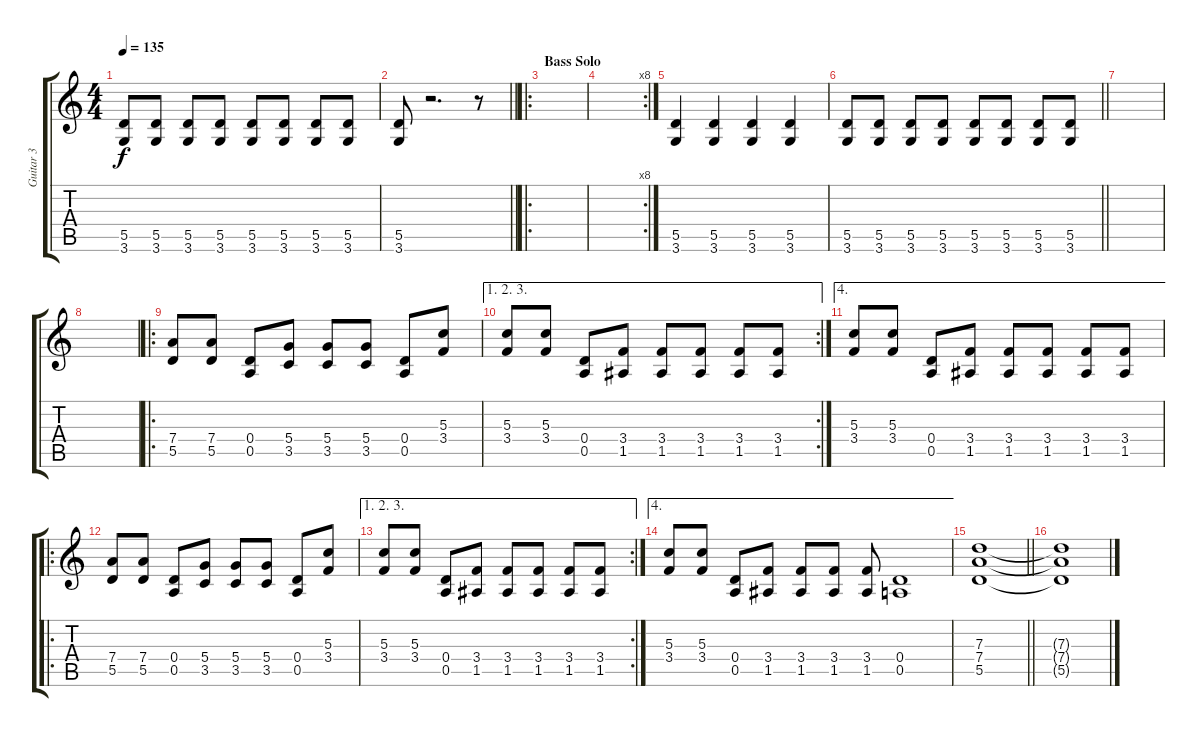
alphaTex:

\track ("Guitar 3" "Guitar 3") {instrument overdrivenguitar}
\staff {score tabs}
\tuning (E4 B3 G3 D3 A2 E2) {hide}
\ts (4 4)
\tempo 135
\clef g2
\ks c
(5.5 3.6).8{dy f} (5.5 3.6).8 (5.5 3.6).8 (5.5 3.6).8 (5.5 3.6).8 (5.5 3.6).8 (5.5 3.6).8 (5.5 3.6).8 |
\barLineRight lightlight
(5.5 3.6).8 r.2{d} r.8 |
\ro
\section ("" "Bass Solo")
|
\rc 8
|
(5.5 3.6).4 (5.5 3.6).4 (5.5 3.6).4 (5.5 3.6).4 |
\barLineRight lightlight
(5.5 3.6).8 (5.5 3.6).8 (5.5 3.6).8 (5.5 3.6).8 (5.5 3.6).8 (5.5 3.6).8 (5.5 3.6).8 (5.5 3.6).8 |
|
|
\ro
(7.4 5.5).8 (7.4 5.5).8 (0.4 0.5).8 (5.4 3.5).8 (5.4 3.5).8 (5.4 3.5).8 (0.4 0.5).8 (5.3 3.4).8 |
\ae (1 2 3)
\rc 2
(5.3 3.4).8 (5.3 3.4).8 (0.4 0.5).8 (3.4 1.5).8 (3.4 1.5).8 (3.4 1.5).8 (3.4 1.5).8 (3.4 1.5).8 |
\ae 4
(5.3 3.4).8 (5.3 3.4).8 (0.4 0.5).8 (3.4 1.5).8 (3.4 1.5).8 (3.4 1.5).8 (3.4 1.5).8 (3.4 1.5).8 |
\ro
(7.4 5.5).8 (7.4 5.5).8 (0.4 0.5).8 (5.4 3.5).8 (5.4 3.5).8 (5.4 3.5).8 (0.4 0.5).8 (5.3 3.4).8 |
\ae (1 2 3)
\rc 2
(5.3 3.4).8 (5.3 3.4).8 (0.4 0.5).8 (3.4 1.5).8 (3.4 1.5).8 (3.4 1.5).8 (3.4 1.5).8 (3.4 1.5).8 |
\ae 4
(5.3 3.4).8 (5.3 3.4).8 (0.4 0.5).8 (3.4 1.5).8 (3.4 1.5).8 (3.4 1.5).8 (3.4 1.5).8 (0.4 0.5).1 |
\barLineRight lightlight
(7.3 7.4 5.5).1 |
(7.3{t} 7.4{t} 5.5{t}).1
